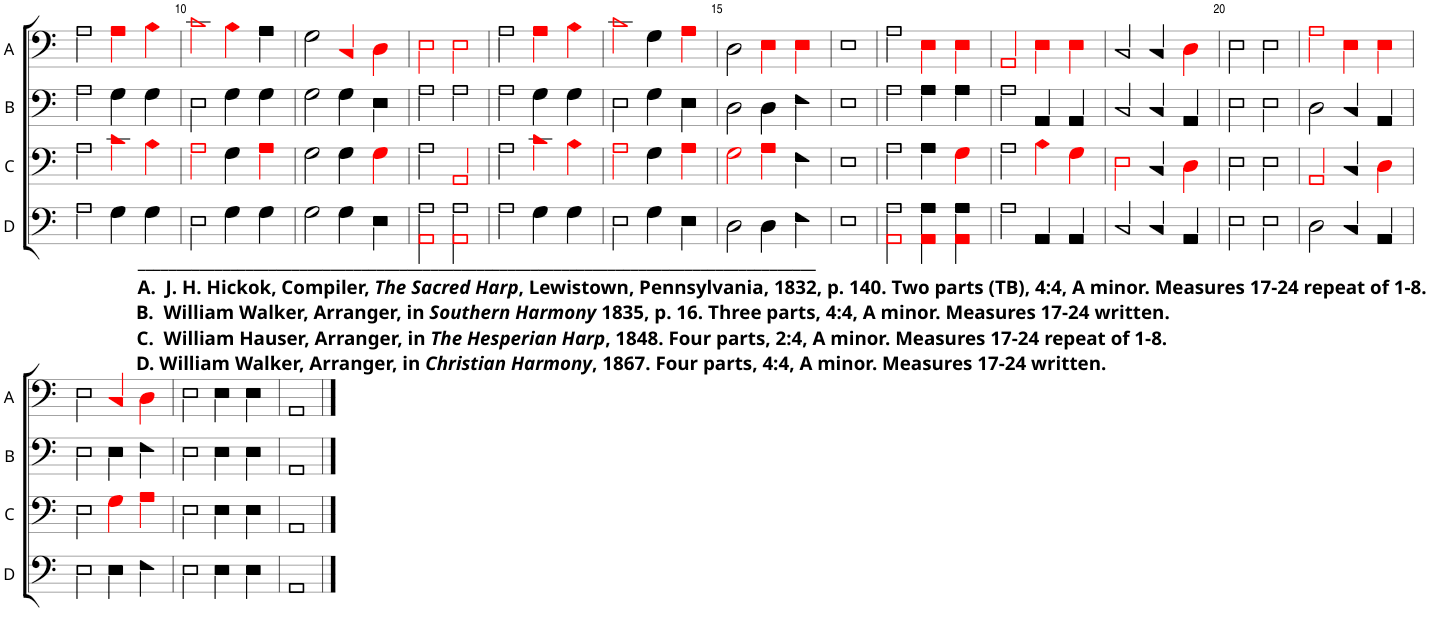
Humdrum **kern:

**kern	**kern	**kern	**kern
*part4	*part3	*part2	*part1
*staff4	*staff3	*staff2	*staff1
*I"D	*I"C	*I"B	*I"A
*I'D	*I'C	*I'B	*I'A
!!LO:PB:g=z
*clefF4	*clefF4	*clefF4	*clefF4
*k[]	*k[]	*k[]	*k[]
*M4/4	*M4/4	*M4/4	*M4/4
=9	=9	=9	=9
2A!\	2A!\	2A!\	2A!\
4G!\	4c!i\	4G!\	4A!i\
4G!\	4B!i\	4G!\	4B!i\
=10	=10	=10	=10
2E!\	2A!i\	2E!\	2c!i\
4G!\	4G!\	4G!\	4B!i\
4G!\	4A!i\	4G!\	4A!\
=11	=11	=11	=11
2G!\	2G!\	2G!\	2G!\
4G!\	4G!\	4G!\	4C!i/
4E!\	4G!i\	4E!\	4D!i\
=12	=12	=12	=12
2AA!i\ 2A!\	2A!\	2A!\	2E!i\
2AA!i\ 2A!\	2AA!i/	2A!\	2E!i\
=13	=13	=13	=13
!LO:TX:b:B:t=________________________________________________________________________________________	!	!	!
!LO:TX:b:t=A.  J. H. Hickok, Compiler,	!	!	!
!LO:TX:b:i:t=The Sacred Harp	!	!	!
!LO:TX:b:t=, Lewistown, Pennsylvania, 1832, p. 140. Two parts (TB), 4&colon;4, A minor. Measures 17-24 repeat of 1-8.	!	!	!
!LO:TX:b:t=B.  William Walker, Arranger, in	!	!	!
!LO:TX:b:i:t=Southern Harmony	!	!	!
!LO:TX:b:t=1835, p. 16. Three parts, 4&colon;4, A minor. Measures 17-24 written.	!	!	!
!LO:TX:b:t=C.  William Hauser, Arranger, in	!	!	!
!LO:TX:b:i:t=The Hesperian Harp	!	!	!
!LO:TX:b:t=, 1848. Four parts, 2&colon;4, A minor. Measures 17-24 repeat of 1-8.	!	!	!
!LO:TX:b:t=D. William Walker, Arranger, in	!	!	!
!LO:TX:b:i:t=Christian Harmony	!	!	!
!LO:TX:b:t=, 1867. Four parts, 4&colon;4, A minor. Measures 17-24 written.	!	!	!
2A!\	2A!\	2A!\	2A!\
4G!\	4c!i\	4G!\	4A!i\
4G!\	4B!i\	4G!\	4B!i\
=14	=14	=14	=14
2E!\	2A!i\	2E!\	2c!i\
4G!\	4G!\	4G!\	4G!\
4E!\	4A!i\	4E!\	4A!i\
=15	=15	=15	=15
2D!\	2G!i\	2D!\	2D!\
4D!\	4A!i\	4D!\	4E!i\
4F!\	4F!\	4F!\	4E!i\
=16	=16	=16	=16
1E!	1E!	1E!	1E!
=17	=17	=17	=17
2AA!i\ 2A!\	2A!\	2A!\	2A!\
4AA!i\ 4A!\	4A!\	4A!\	4E!i\
4AA!i\ 4A!\	4G!i\	4A!\	4E!i\
=18	=18	=18	=18
2A!\	2A!\	2A!\	2AA!i/
4AA!/	4B!i\	4AA!/	4E!i\
4AA!/	4G!i\	4AA!/	4E!i\
=19	=19	=19	=19
2C!/	2E!i\	2C!/	2C!/
4C!/	4C!/	4C!/	4C!/
4AA!/	4D!i\	4AA!/	4D!i\
=20	=20	=20	=20
2E!\	2E!\	2E!\	2E!\
2E!\	2E!\	2E!\	2E!\
=21	=21	=21	=21
2D!\	2AA!i/	2D!\	2A!i\
4C!/	4C!/	4C!/	4E!i\
4AA!/	4D!i\	4AA!/	4E!i\
!!LO:LB:g=z
=22	=22	=22	=22
2E!\	2E!\	2E!\	2E!\
4E!\	4G!i\	4E!\	4C!i/
4F!\	4A!i\	4F!\	4D!i\
=23	=23	=23	=23
2E!\	2E!\	2E!\	2E!\
4E!\	4E!\	4E!\	4E!\
4E!\	4E!\	4E!\	4E!\
=24	=24	=24	=24
1AA!	1AA!	1AA!	1AA!
==	==	==	==
*-	*-	*-	*-
